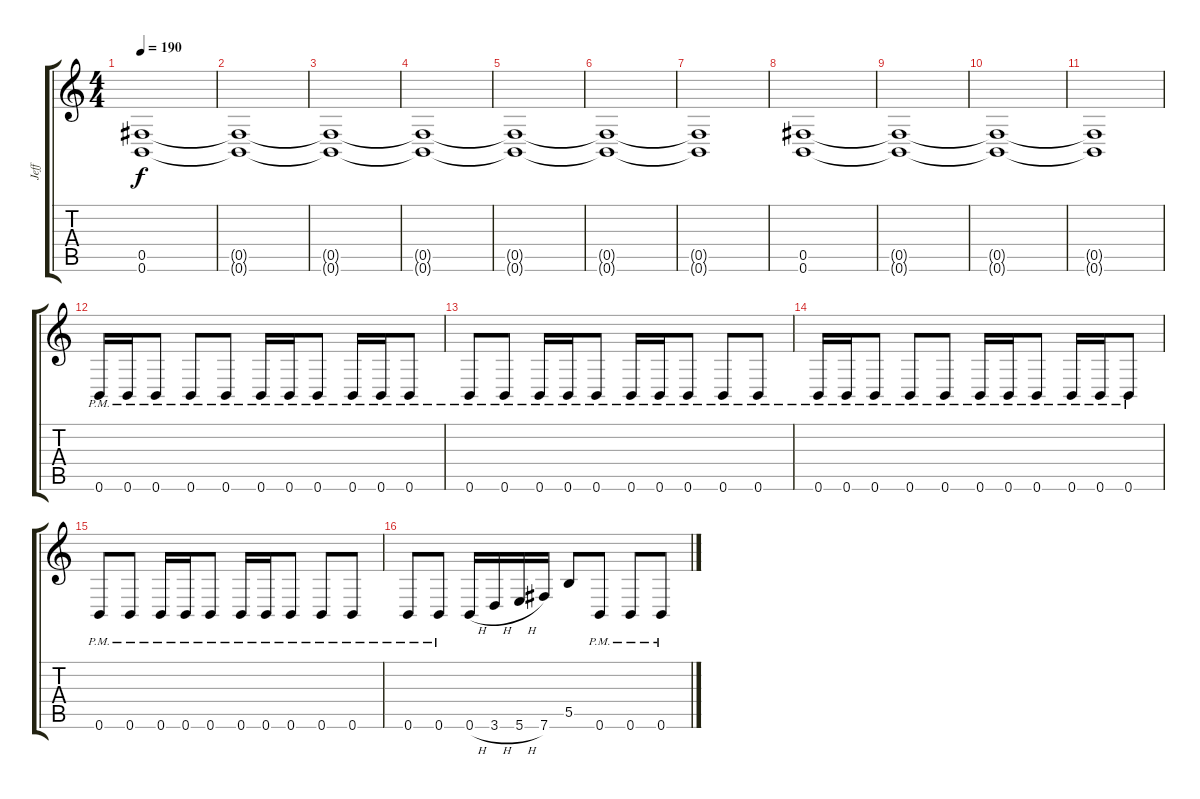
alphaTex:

\track ("Jeff" "Jeff") {instrument distortionguitar}
\staff {score tabs}
\tuning (Db4 Ab3 E3 B2 Gb2 B1) {hide}
\ts (4 4)
\tempo 190
\clef g2
\ks c
(0.5{t} 0.6{t}).1{dy f} |
(0.5{t} 0.6{t}).1 |
(0.5{t} 0.6{t}).1 |
(0.5{t} 0.6{t}).1 |
(0.5{t} 0.6{t}).1 |
(0.5{t} 0.6{t}).1 |
(0.5{t} 0.6{t}).1 |
(0.5 0.6).1{volume 11} |
(0.5{t} 0.6{t}).1 |
(0.5{t} 0.6{t}).1 |
(0.5{t} 0.6{t}).1 |
0.6{pm}.16{volume 14} 0.6{pm}.16 0.6{pm}.8 0.6{pm}.8 0.6{pm}.8 0.6{pm}.16 0.6{pm}.16 0.6{pm}.8 0.6{pm}.16 0.6{pm}.16 0.6{pm}.8 |
0.6{pm}.8 0.6{pm}.8 0.6{pm}.16 0.6{pm}.16 0.6{pm}.8 0.6{pm}.16 0.6{pm}.16 0.6{pm}.8 0.6{pm}.8 0.6{pm}.8 |
0.6{pm}.16 0.6{pm}.16 0.6{pm}.8 0.6{pm}.8 0.6{pm}.8 0.6{pm}.16 0.6{pm}.16 0.6{pm}.8 0.6{pm}.16 0.6{pm}.16 0.6{pm}.8 |
0.6{pm}.8 0.6{pm}.8 0.6{pm}.16 0.6{pm}.16 0.6{pm}.8 0.6{pm}.16 0.6{pm}.16 0.6{pm}.8 0.6{pm}.8 0.6{pm}.8 |
0.6{pm}.8 0.6{pm}.8 0.6{h}.16 3.6{h}.16 5.6{h}.16 7.6.16 5.5.8 0.6{pm}.8 0.6{pm}.8 0.6{pm}.8
